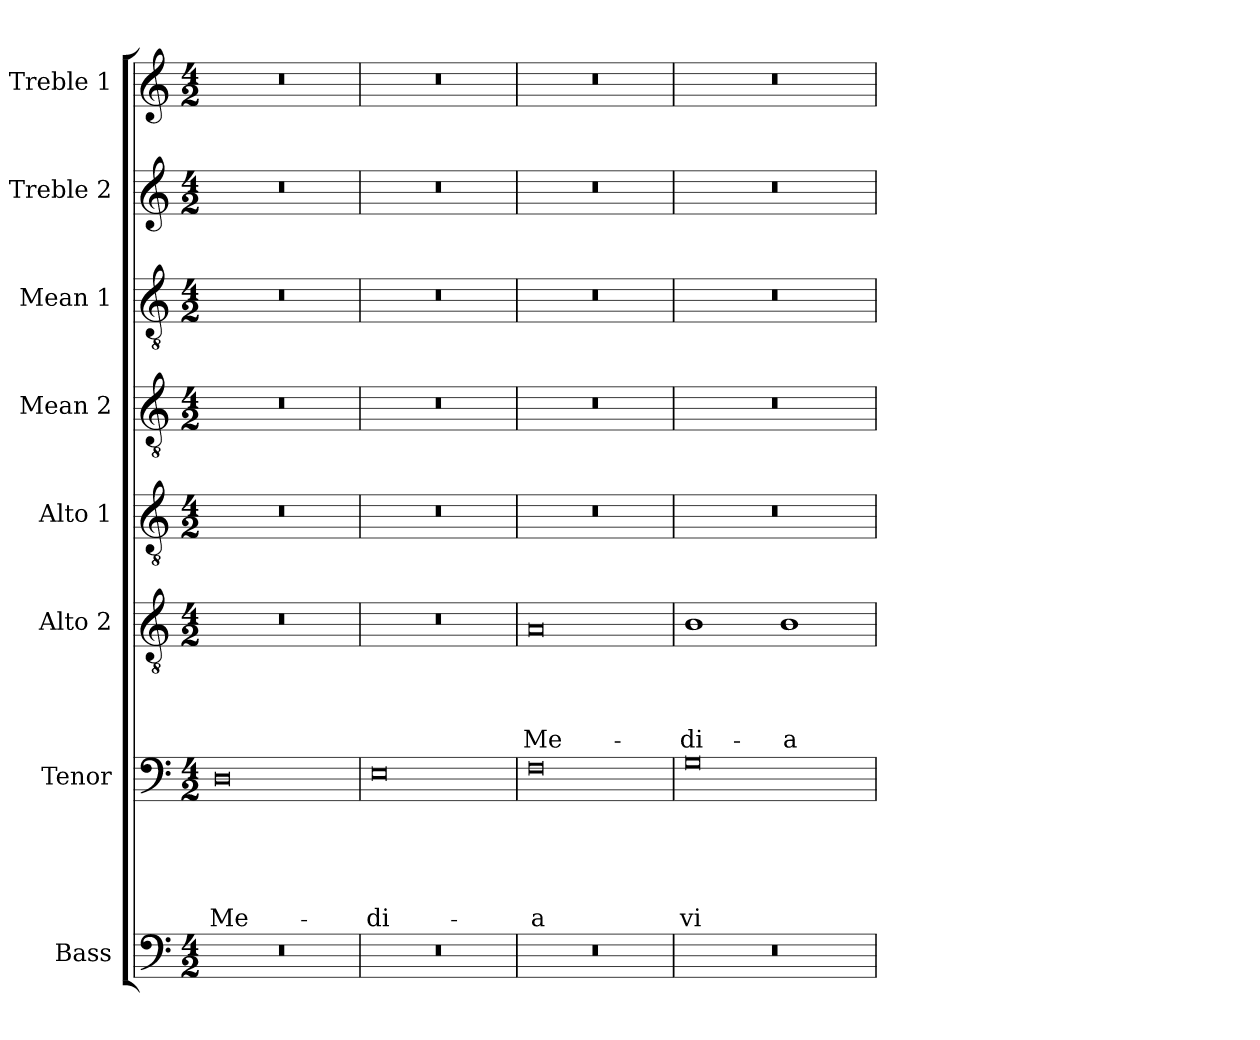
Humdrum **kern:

**kern	**kern	**text	**text	**text	**text	**text	**kern	**text	**text	**text	**text	**kern	**kern	**kern	**kern	**kern
*part8	*part7	*part7	*part7	*part7	*part7	*part7	*part6	*part6	*part6	*part6	*part6	*part5	*part4	*part3	*part2	*part1
*staff8	*staff7	*staff7	*staff7	*staff7	*staff7	*staff7	*staff6	*staff6	*staff6	*staff6	*staff6	*staff5	*staff4	*staff3	*staff2	*staff1
*I"Bass	*I"Tenor	*	*	*	*	*	*I"Alto 2	*	*	*	*	*I"Alto 1	*I"Mean 2	*I"Mean 1	*I"Treble 2	*I"Treble 1
*clefF4	*clefF4	*	*	*	*	*	*clefGv2	*	*	*	*	*clefGv2	*clefGv2	*clefGv2	*clefG2	*clefG2
*k[]	*k[]	*	*	*	*	*	*k[]	*	*	*	*	*k[]	*k[]	*k[]	*k[]	*k[]
*C:	*C:	*	*	*	*	*	*C:	*	*	*	*	*C:	*C:	*C:	*C:	*C:
*M4/2	*M4/2	*	*	*	*	*	*M4/2	*	*	*	*	*M4/2	*M4/2	*M4/2	*M4/2	*M4/2
=1	=1	=1	=1	=1	=1	=1	=1	=1	=1	=1	=1	=1	=1	=1	=1	=1
0r	0D	.	.	.	.	Me-	0r	.	.	.	.	0r	0r	0r	0r	0r
=2	=2	=2	=2	=2	=2	=2	=2	=2	=2	=2	=2	=2	=2	=2	=2	=2
0r	0E	.	.	.	.	-di-	0r	.	.	.	.	0r	0r	0r	0r	0r
=3	=3	=3	=3	=3	=3	=3	=3	=3	=3	=3	=3	=3	=3	=3	=3	=3
0r	0F	.	.	.	.	-a	0A	.	.	.	Me-	0r	0r	0r	0r	0r
=4	=4	=4	=4	=4	=4	=4	=4	=4	=4	=4	=4	=4	=4	=4	=4	=4
0r	0G	.	.	.	.	vi-	1B	.	.	.	-di-	0r	0r	0r	0r	0r
.	.	.	.	.	.	.	1B	.	.	.	-a	.	.	.	.	.
=	=	=	=	=	=	=	=	=	=	=	=	=	=	=	=	=
*-	*-	*-	*-	*-	*-	*-	*-	*-	*-	*-	*-	*-	*-	*-	*-	*-
